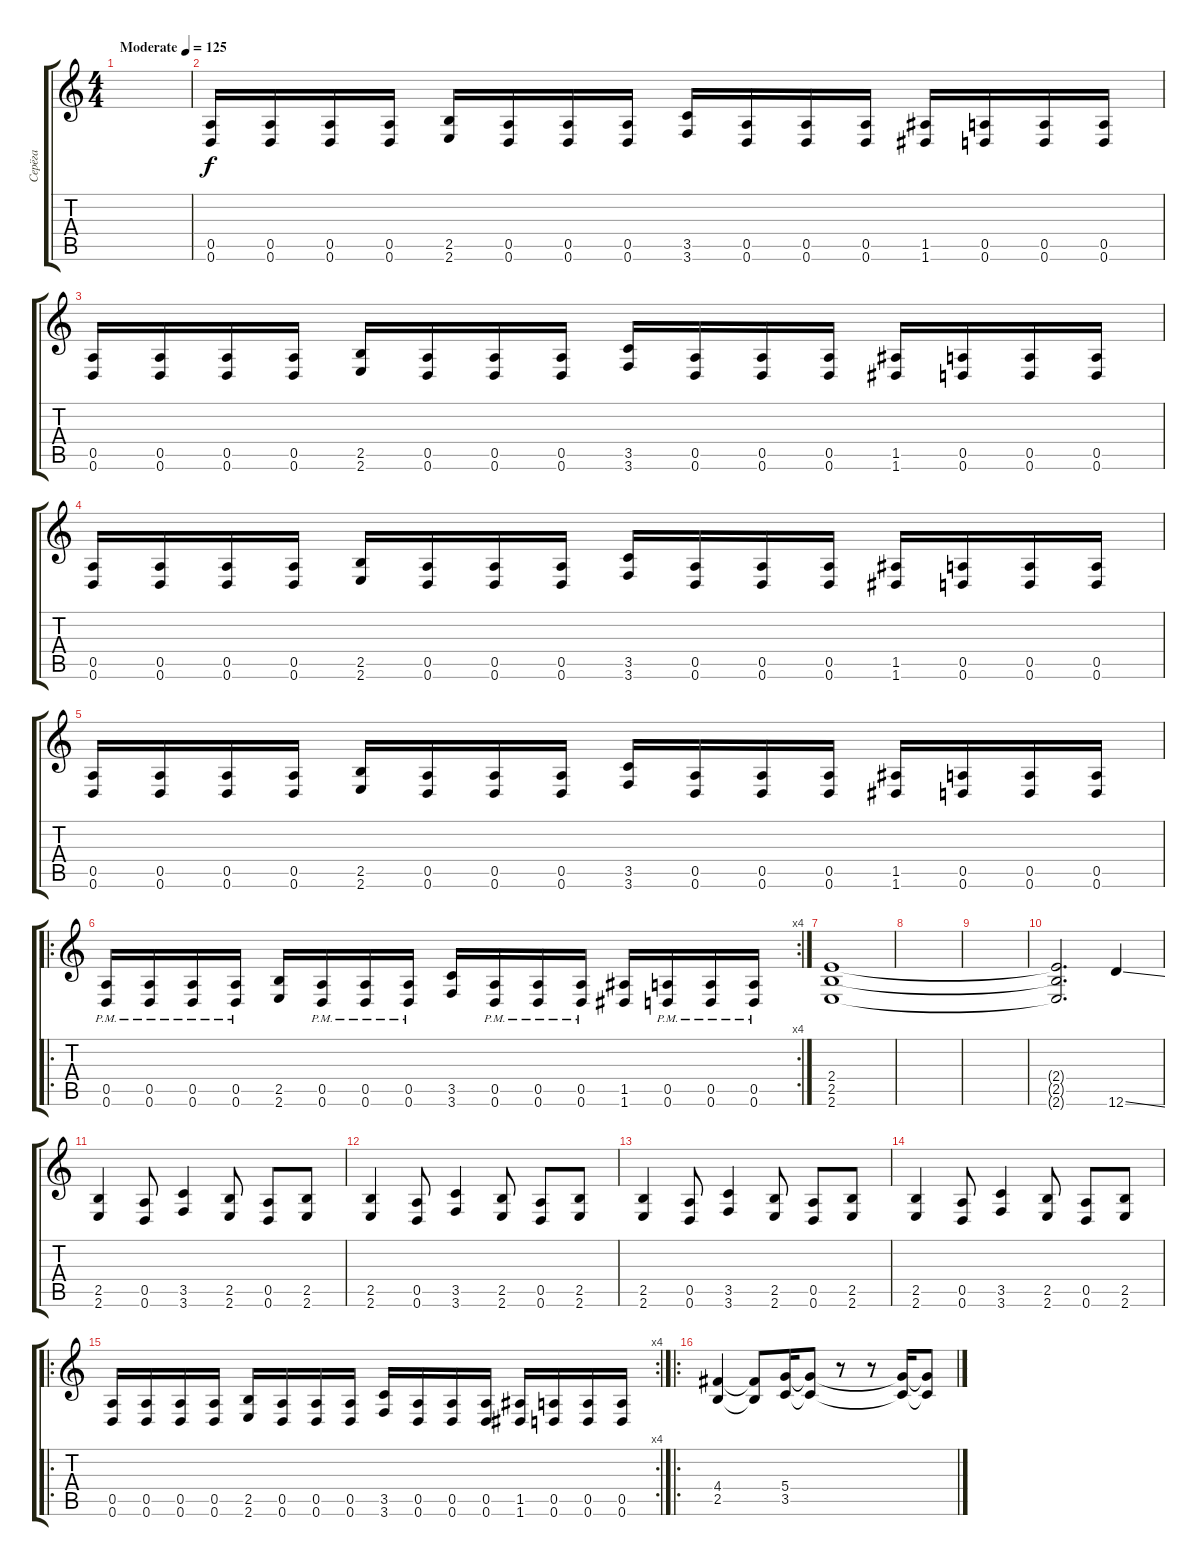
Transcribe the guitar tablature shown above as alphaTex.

\track ("Серёга" "Серёга") {instrument distortionguitar}
\staff {score tabs}
\tuning (E4 B3 G3 D3 A2 D2) {hide}
\ts (4 4)
\tempo (125 "Moderate")
\clef g2
\ks c
|
(0.5 0.6).16 (0.5 0.6).16 (0.5 0.6).16 (0.5 0.6).16 (2.5 2.6).16 (0.5 0.6).16 (0.5 0.6).16 (0.5 0.6).16 (3.5 3.6).16 (0.5 0.6).16 (0.5 0.6).16 (0.5 0.6).16 (1.5 1.6).16 (0.5 0.6).16 (0.5 0.6).16 (0.5 0.6).16 |
(0.5 0.6).16 (0.5 0.6).16 (0.5 0.6).16 (0.5 0.6).16 (2.5 2.6).16 (0.5 0.6).16 (0.5 0.6).16 (0.5 0.6).16 (3.5 3.6).16 (0.5 0.6).16 (0.5 0.6).16 (0.5 0.6).16 (1.5 1.6).16 (0.5 0.6).16 (0.5 0.6).16 (0.5 0.6).16 |
(0.5 0.6).16 (0.5 0.6).16 (0.5 0.6).16 (0.5 0.6).16 (2.5 2.6).16 (0.5 0.6).16 (0.5 0.6).16 (0.5 0.6).16 (3.5 3.6).16 (0.5 0.6).16 (0.5 0.6).16 (0.5 0.6).16 (1.5 1.6).16 (0.5 0.6).16 (0.5 0.6).16 (0.5 0.6).16 |
(0.5 0.6).16 (0.5 0.6).16 (0.5 0.6).16 (0.5 0.6).16 (2.5 2.6).16 (0.5 0.6).16 (0.5 0.6).16 (0.5 0.6).16 (3.5 3.6).16 (0.5 0.6).16 (0.5 0.6).16 (0.5 0.6).16 (1.5 1.6).16 (0.5 0.6).16 (0.5 0.6).16 (0.5 0.6).16 |
\ro
\rc 4
(0.5{pm} 0.6).16 (0.5{pm} 0.6{pm}).16 (0.5{pm} 0.6{pm}).16 (0.5{pm} 0.6{pm}).16 (2.5 2.6).16 (0.5{pm} 0.6{pm}).16 (0.5{pm} 0.6{pm}).16 (0.5{pm} 0.6{pm}).16 (3.5 3.6).16 (0.5{pm} 0.6{pm}).16 (0.5{pm} 0.6{pm}).16 (0.5{pm} 0.6{pm}).16 (1.5 1.6).16 (0.5{pm} 0.6{pm}).16 (0.5{pm} 0.6{pm}).16 (0.5{pm} 0.6{pm}).16 |
(2.4 2.5 2.6).1 |
|
|
(2.4{t} 2.5{t} 2.6{t}).2{d} 12.6{ss}.4 |
(2.5 2.6).4 (0.5 0.6).8 (3.5 3.6).4 (2.5 2.6).8 (0.5 0.6).8 (2.5 2.6).8 |
(2.5 2.6).4 (0.5 0.6).8 (3.5 3.6).4 (2.5 2.6).8 (0.5 0.6).8 (2.5 2.6).8 |
(2.5 2.6).4 (0.5 0.6).8 (3.5 3.6).4 (2.5 2.6).8 (0.5 0.6).8 (2.5 2.6).8 |
(2.5 2.6).4 (0.5 0.6).8 (3.5 3.6).4 (2.5 2.6).8 (0.5 0.6).8 (2.5 2.6).8 |
\ro
\rc 4
(0.5 0.6).16 (0.5 0.6).16 (0.5 0.6).16 (0.5 0.6).16 (2.5 2.6).16 (0.5 0.6).16 (0.5 0.6).16 (0.5 0.6).16 (3.5 3.6).16 (0.5 0.6).16 (0.5 0.6).16 (0.5 0.6).16 (1.5 1.6).16 (0.5 0.6).16 (0.5 0.6).16 (0.5 0.6).16 |
\ro
(4.4 2.5).4 (4.4{t} 2.5{t}).8 (5.4 3.5).16 (5.4{t} 3.5{t}).8 r.8 r.8 (5.4{t} 3.5{t}).16 (5.4{t} 3.5{t}).8
